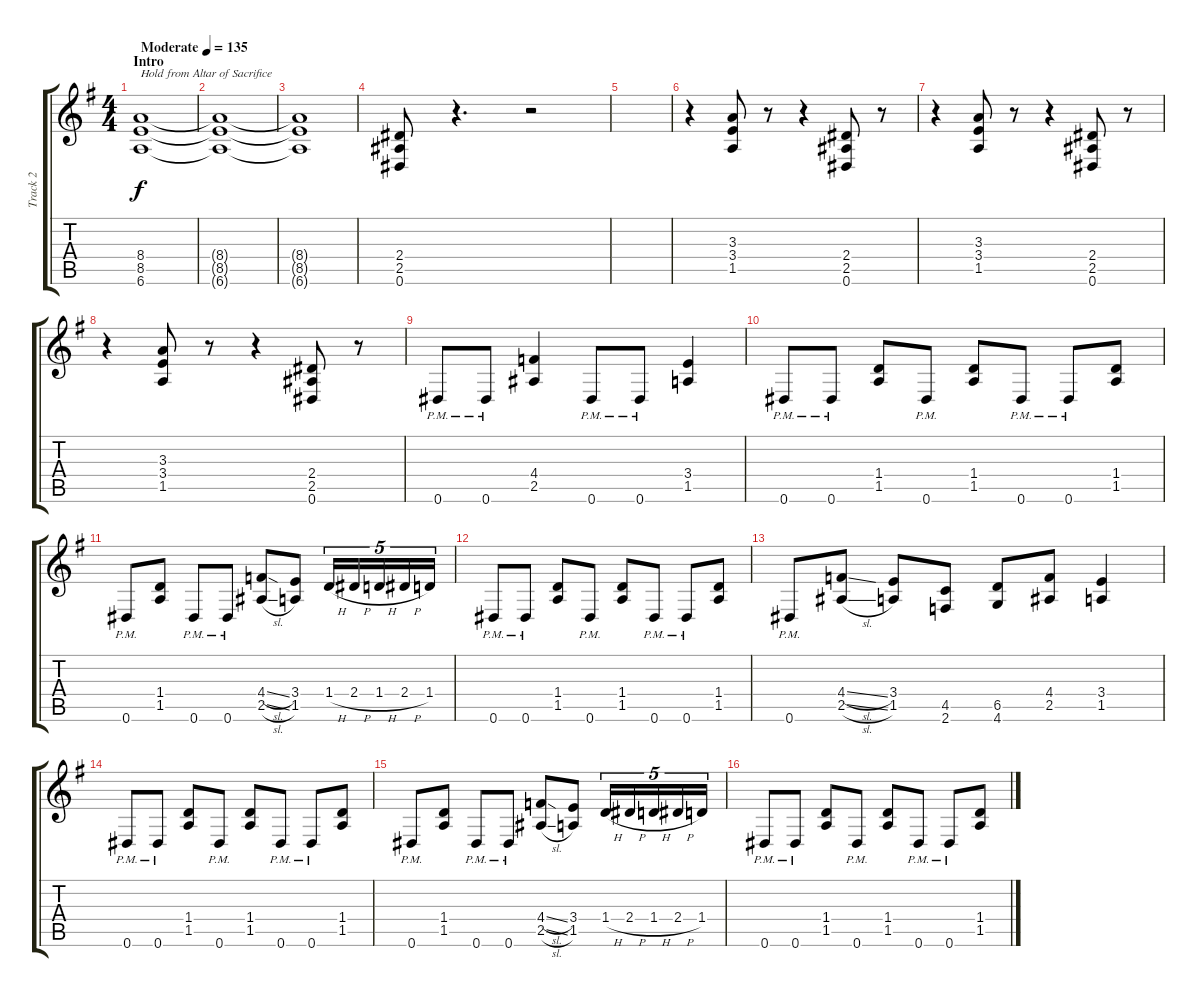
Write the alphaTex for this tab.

\track ("Track 2" "Track 2") {instrument overdrivenguitar}
\staff {score tabs}
\tuning (Eb4 Bb3 Gb3 Db3 Ab2 Eb2) {hide}
\ts (4 4)
\section ("" "Intro")
\tempo (135 "Moderate")
\clef g2
\ks eminor
(8.4 8.5 6.6).1{txt "Hold from Altar of Sacrifice" dy f instrument overdrivenguitar} |
(8.4{t} 8.5{t} 6.6{t}).1 |
(8.4{t} 8.5{t} 6.6{t}).1 |
(2.4 2.5 0.6).8 r.4{d} r.2 |
|
r.4 (3.3 3.4 1.5).8 r.8 r.4 (2.4 2.5 0.6).8 r.8 |
r.4 (3.3 3.4 1.5).8 r.8 r.4 (2.4 2.5 0.6).8 r.8 |
r.4 (3.3 3.4 1.5).8 r.8 r.4 (2.4 2.5 0.6).8 r.8 |
0.6{pm}.8 0.6{pm}.8 (4.4 2.5).4 0.6{pm}.8 0.6{pm}.8 (3.4 1.5).4 |
0.6{pm}.8 0.6{pm}.8 (1.4 1.5).8 0.6{pm}.8 (1.4 1.5).8 0.6{pm}.8 0.6{pm}.8 (1.4 1.5).8 |
0.6{pm}.8 (1.4 1.5).8 0.6{pm}.8 0.6{pm}.8 (4.4{sl} 2.5{sl}).8 (3.4 1.5).8 1.4{h}.16{tu (5 4)} 2.4{h}.16{tu (5 4)} 1.4{h}.16{tu (5 4)} 2.4{h}.16{tu (5 4)} 1.4.16{tu (5 4)} |
0.6{pm}.8 0.6{pm}.8 (1.4 1.5).8 0.6{pm}.8 (1.4 1.5).8 0.6{pm}.8 0.6{pm}.8 (1.4 1.5).8 |
0.6{pm}.8 (4.4{sl} 2.5{sl}).8 (3.4 1.5).8 (4.5 2.6).8 (6.5 4.6).8 (4.4 2.5).8 (3.4 1.5).4 |
0.6{pm}.8 0.6{pm}.8 (1.4 1.5).8 0.6{pm}.8 (1.4 1.5).8 0.6{pm}.8 0.6{pm}.8 (1.4 1.5).8 |
0.6{pm}.8 (1.4 1.5).8 0.6{pm}.8 0.6{pm}.8 (4.4{sl} 2.5{sl}).8 (3.4 1.5).8 1.4{h}.16{tu (5 4)} 2.4{h}.16{tu (5 4)} 1.4{h}.16{tu (5 4)} 2.4{h}.16{tu (5 4)} 1.4.16{tu (5 4)} |
0.6{pm}.8 0.6{pm}.8 (1.4 1.5).8 0.6{pm}.8 (1.4 1.5).8 0.6{pm}.8 0.6{pm}.8 (1.4 1.5).8
